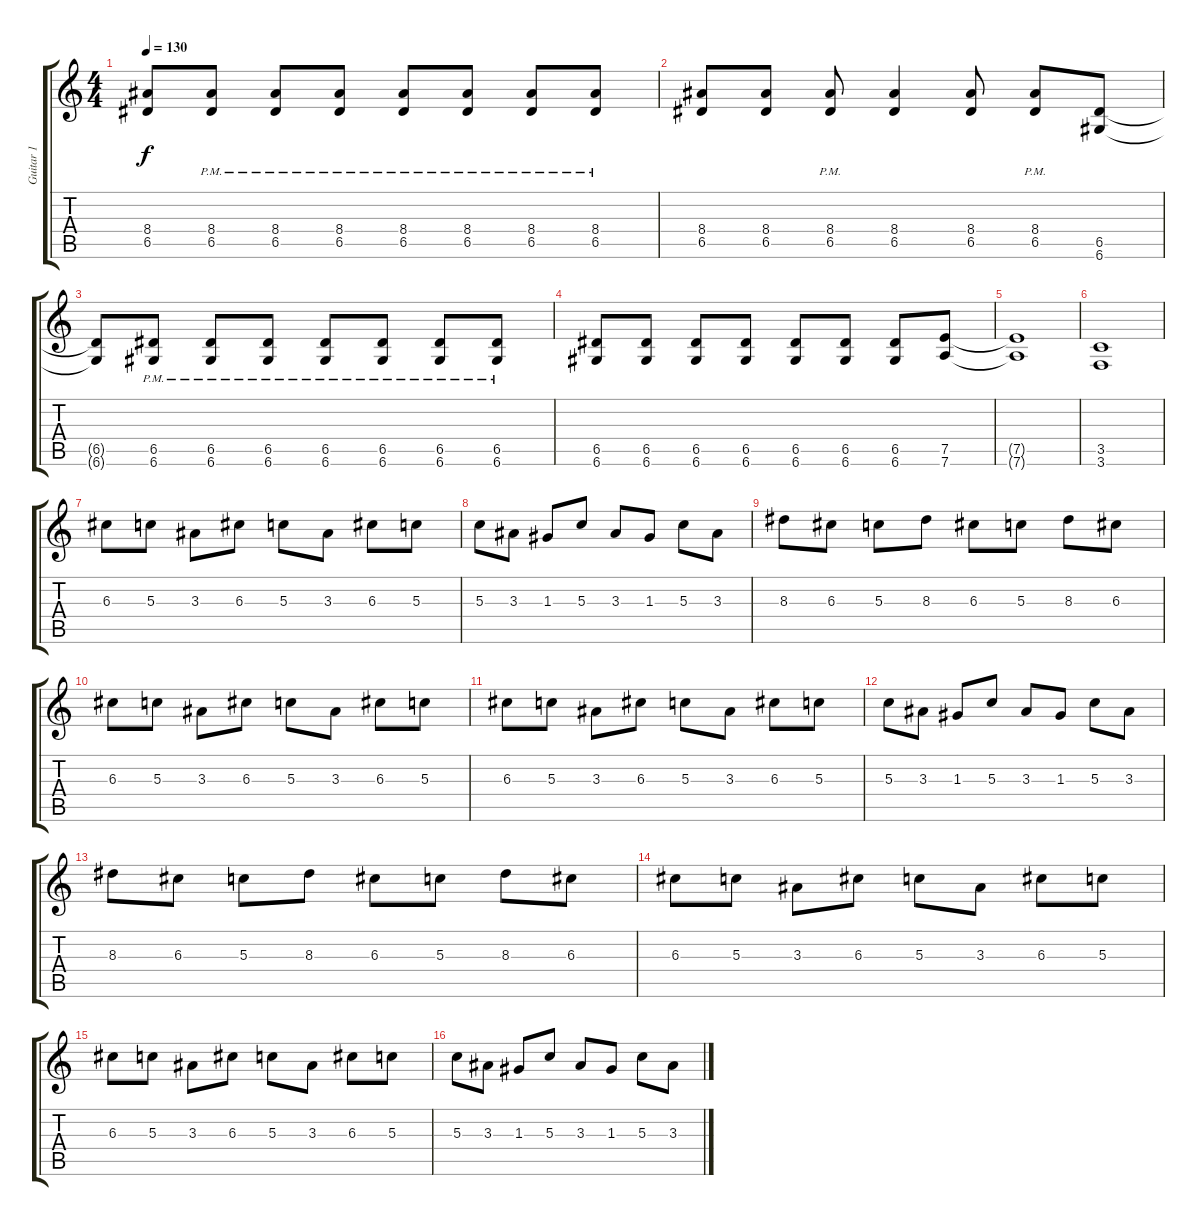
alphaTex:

\track ("Guitar 1" "Guitar 1") {instrument electricguitarclean}
\staff {score tabs}
\tuning (E4 B3 G3 D3 A2 D2) {hide}
\ts (4 4)
\tempo 130
\clef g2
\ks c
(8.4 6.5).8{dy f} (8.4{pm} 6.5{pm}).8 (8.4{pm} 6.5{pm}).8 (8.4{pm} 6.5{pm}).8 (8.4{pm} 6.5{pm}).8 (8.4{pm} 6.5{pm}).8 (8.4{pm} 6.5{pm}).8 (8.4{pm} 6.5{pm}).8 |
(8.4 6.5).8 (8.4 6.5).8 (8.4{pm} 6.5{pm}).8 (8.4 6.5).4 (8.4 6.5).8 (8.4{pm} 6.5{pm}).8 (6.5 6.6).8 |
(6.5{t} 6.6{t}).8 (6.5{pm} 6.6{pm}).8 (6.5{pm} 6.6{pm}).8 (6.5{pm} 6.6{pm}).8 (6.5{pm} 6.6{pm}).8 (6.5{pm} 6.6{pm}).8 (6.5{pm} 6.6{pm}).8 (6.5{pm} 6.6{pm}).8 |
(6.5 6.6).8 (6.5 6.6).8 (6.5 6.6).8 (6.5 6.6).8 (6.5 6.6).8 (6.5 6.6).8 (6.5 6.6).8 (7.5 7.6).8 |
(7.5{t} 7.6{t}).1 |
(3.5 3.6).1 |
6.3.8{volume 13} 5.3.8 3.3.8 6.3.8 5.3.8 3.3.8 6.3.8 5.3.8 |
5.3.8 3.3.8 1.3.8 5.3.8 3.3.8 1.3.8 5.3.8 3.3.8 |
8.3.8 6.3.8 5.3.8 8.3.8 6.3.8 5.3.8 8.3.8 6.3.8 |
6.3.8 5.3.8 3.3.8 6.3.8 5.3.8 3.3.8 6.3.8 5.3.8 |
6.3.8 5.3.8 3.3.8 6.3.8 5.3.8 3.3.8 6.3.8 5.3.8 |
5.3.8 3.3.8 1.3.8 5.3.8 3.3.8 1.3.8 5.3.8 3.3.8 |
8.3.8 6.3.8 5.3.8 8.3.8 6.3.8 5.3.8 8.3.8 6.3.8 |
6.3.8 5.3.8 3.3.8 6.3.8 5.3.8 3.3.8 6.3.8 5.3.8 |
6.3.8 5.3.8 3.3.8 6.3.8 5.3.8 3.3.8 6.3.8 5.3.8 |
5.3.8 3.3.8 1.3.8 5.3.8 3.3.8 1.3.8 5.3.8 3.3.8
